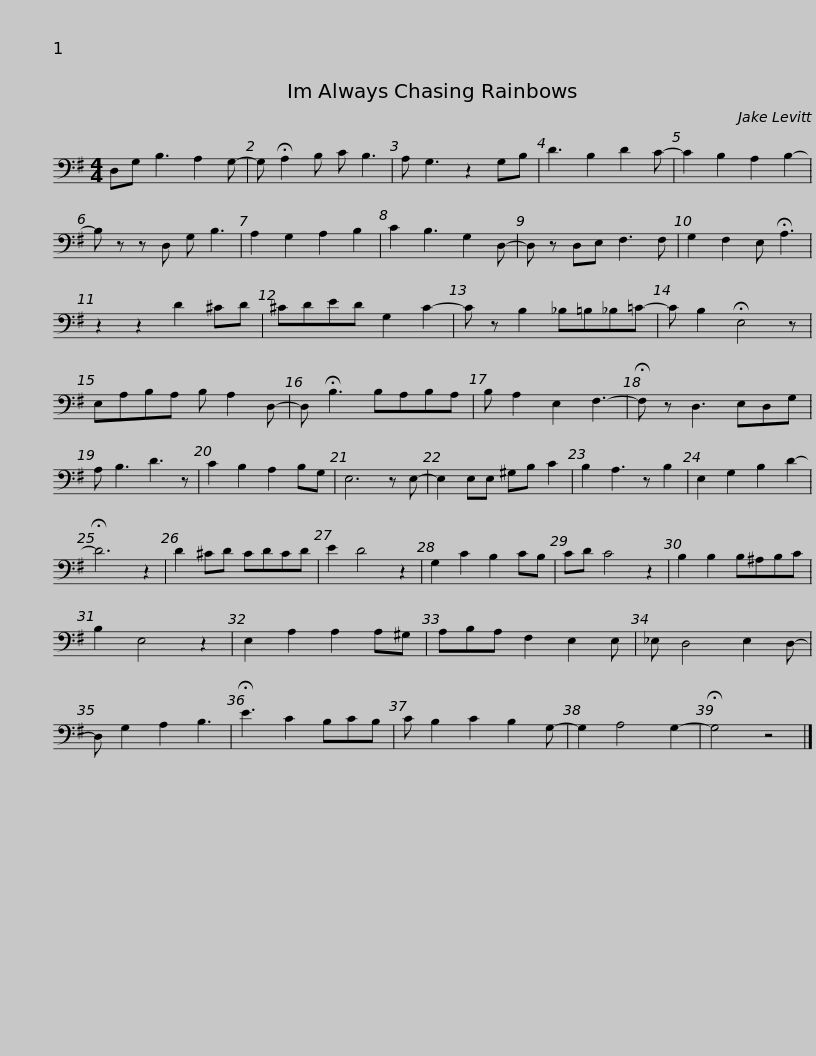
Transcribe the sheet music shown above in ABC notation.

X:1
L:1/8
M:4/4
I:linebreak $
K:G
V:1 bass
V:1
 D,G, B,3 A,2 G,- | G, !fermata!A,2 B, C B,3 | A, G,3 z2 G,B, | D3 B,2 D2 C- | C2 B,2 A,2 B,2- | %5
 B, z z D, G, B,3 | A,2 G,2 A,2 B,2 | C2 B,3 G,2 D,- |$ D, z D,E, F,3 F, | G,2 F,2 E, !fermata!A,3 | %10
 z2 z2 D2 ^CD | ^CDED G,2 C2- | C z B,2 _B,=B,_B,=C- | C B,2 !fermata!E,4 z |$ E,A,B,A, B, A,2 D,- | %15
 D, !fermata!B,3 B,A,B,A, | B, A,2 E,2 F,3- | !fermata!F, z D,3 E,D,G, | A, B,3 D3 z | C2 B,2 A,2 B,G, | %20
 E,6 z E,- | E,2 E,E, ^G,B, C2 |$ B,2 A,3 z B,2 | E,2 G,2 B,2 D2- | !fermata!D6 z2 | %25
 D2 ^CD CDCD | E2 D4 z2 | G,2 C2 B,2 CB, | CD C4 z2 | B,2 B,2 B,^A,B,C |$ %30
 B,2 E,4 z2 | E,2 A,2 A,2 A,^G, | A,B,A, F,2 E,2 E, | _E, D,4 E,2 D,- | D, G,2 A,2 B,3 | %35
 !fermata!E3 C2 B,CB, | C B,2 C2 B,2 G,- | G,2 A,4 G,2- | !fermata!G,4 z4 |] %39
